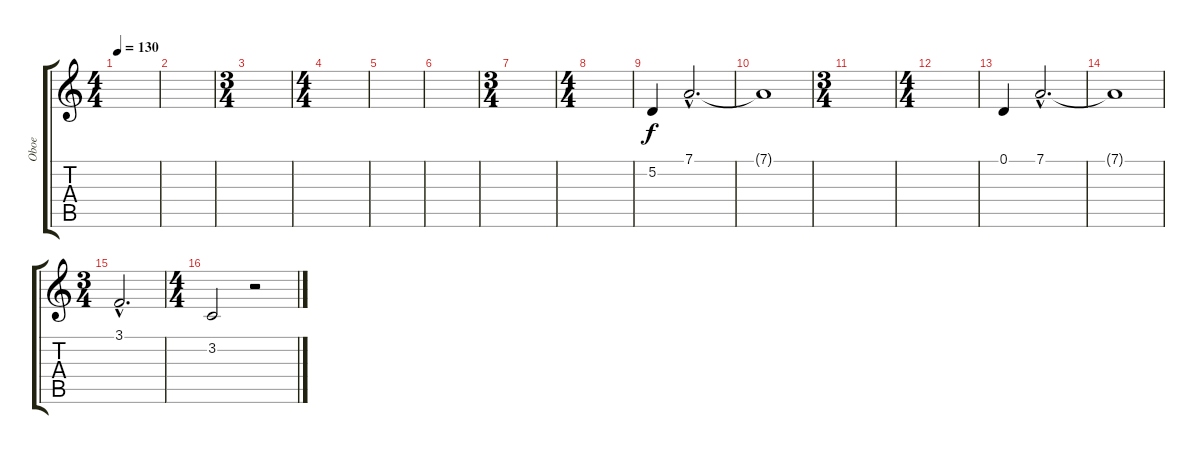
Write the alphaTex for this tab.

\track ("Oboe" "Oboe") {instrument oboe}
\staff {score tabs}
\tuning (D4 A3 F3 C3 G2 D2) {hide}
\ts (4 4)
\tempo 130
\clef g2
\ks c
|
|
\ts (3 4)
|
\ts (4 4)
|
|
|
\ts (3 4)
|
\ts (4 4)
|
5.2.4 7.1{hac}.2{d} |
7.1{t}.1{dy f volume 0} |
\ts (3 4)
|
\ts (4 4)
|
0.1.4 7.1{hac}.2{d} |
7.1{t}.1 |
\ts (3 4)
3.1{hac}.2{d} |
\ts (4 4)
3.2.2 r.2
